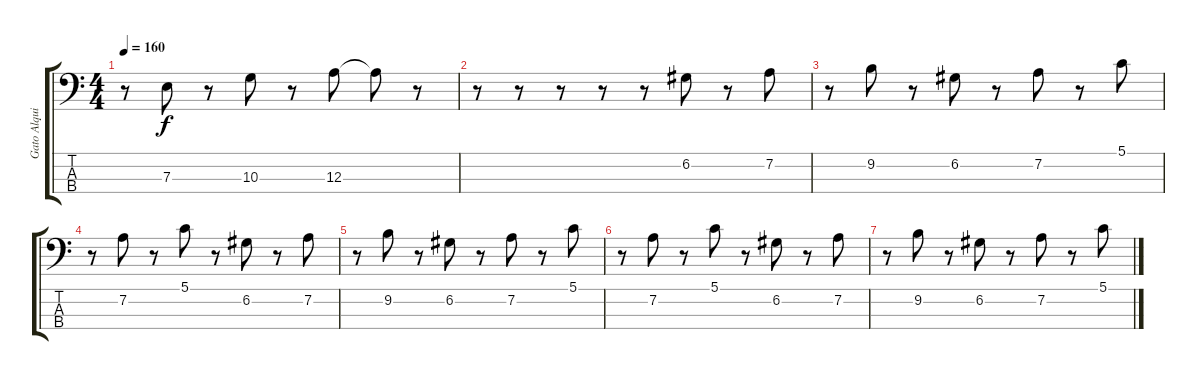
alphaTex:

\track ("Gato Alquinta" "Gato Alqui") {instrument electricbassfinger}
\staff {score tabs}
\tuning (G2 D2 A1 E1) {hide}
\ts (4 4)
\tempo 160
\clef f4
\ks c
r.8{dy f} 7.3.8 r.8 10.3.8 r.8 12.3.8 12.3{t}.8 r.8 |
r.8 r.8 r.8 r.8 r.8 6.2.8 r.8 7.2.8 |
r.8 9.2.8 r.8 6.2.8 r.8 7.2.8 r.8 5.1.8 |
r.8 7.2.8 r.8 5.1.8 r.8 6.2.8 r.8 7.2.8 |
r.8 9.2.8 r.8 6.2.8 r.8 7.2.8 r.8 5.1.8 |
r.8 7.2.8 r.8 5.1.8 r.8 6.2.8 r.8 7.2.8 |
r.8 9.2.8 r.8 6.2.8 r.8 7.2.8 r.8 5.1.8
